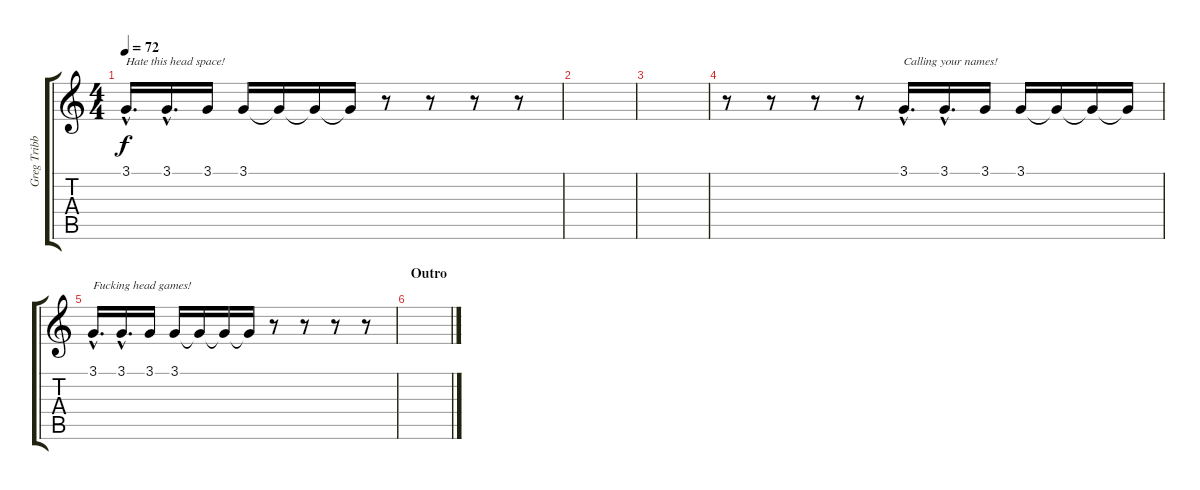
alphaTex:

\track ("Greg Tribbett \"Güüg\" (Background Vocals)" "Greg Tribb") {instrument harmonica}
\staff {score tabs}
\tuning (E4 B3 G3 D3 A2 E2) {hide}
\ts (4 4)
\tempo 72
\clef g2
\ks c
3.1{hac}.16{d txt "Hate this head space!" dy f} 3.1{hac}.16{d} 3.1.16 3.1.16 3.1{t}.16 3.1{t}.16 3.1{t}.16 r.8 r.8 r.8 r.8 |
|
|
r.8 r.8 r.8 r.8 3.1{hac}.16{d txt "Calling your names!"} 3.1{hac}.16{d} 3.1.16 3.1.16 3.1{t}.16 3.1{t}.16 3.1{t}.16 |
3.1{hac}.16{d txt "Fucking head games!"} 3.1{hac}.16{d} 3.1.16 3.1.16 3.1{t}.16 3.1{t}.16 3.1{t}.16 r.8 r.8 r.8 r.8 |
\section ("" "Outro")
